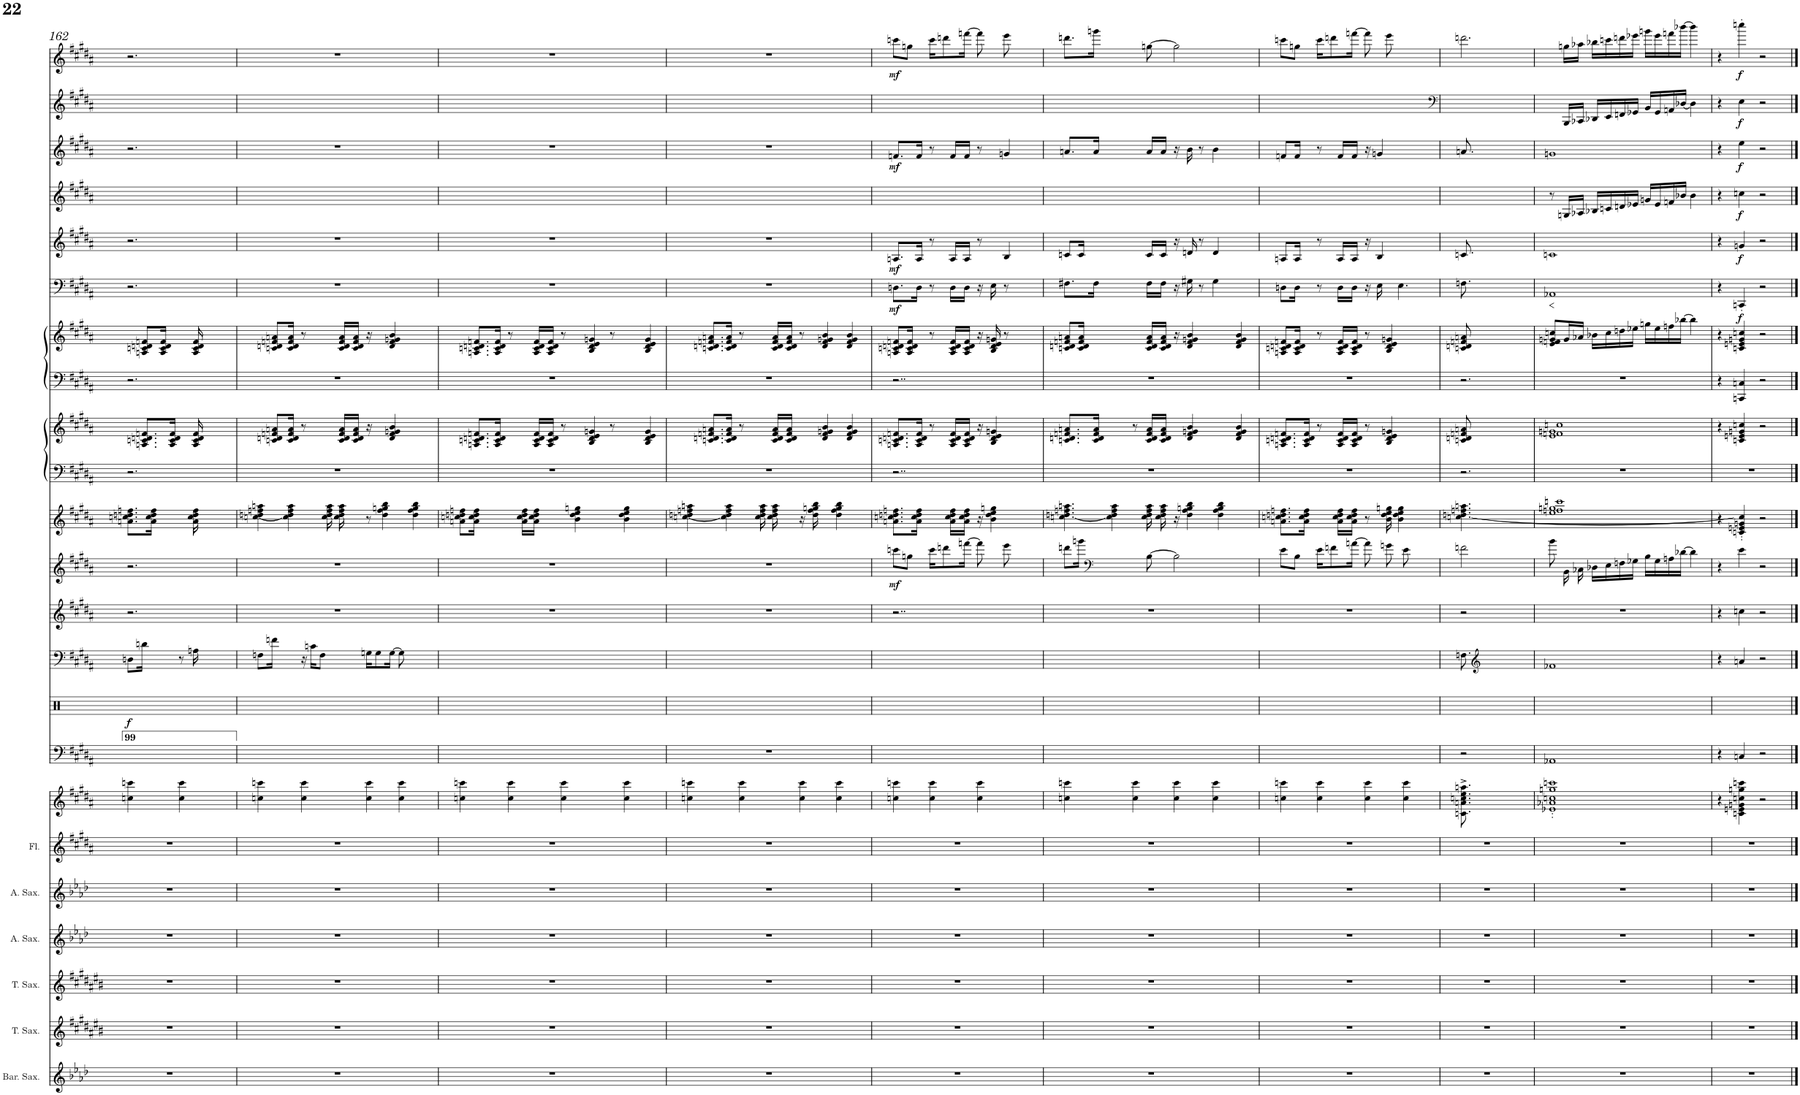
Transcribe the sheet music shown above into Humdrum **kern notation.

**kern	**kern	**kern	**kern	**kern	**kern	**kern	**kern	**kern	**dynam	**kern	**kern	**kern	**dynam	**kern	**kern	**kern	**kern	**kern	**kern	**dynam	**kern	**dynam	**kern	**dynam	**kern	**dynam	**kern	**dynam	**kern	**dynam
*part21	*part20	*part19	*part18	*part17	*part16	*part15	*part14	*part13	*part13	*part12	*part11	*part10	*part10	*part9	*part8	*part8	*part7	*part7	*part6	*part6	*part5	*part5	*part4	*part4	*part3	*part3	*part2	*part2	*part1	*part1
*staff23	*staff22	*staff21	*staff20	*staff19	*staff18	*staff17	*staff16	*staff15	*staff15	*staff14	*staff13	*staff12	*staff12	*staff11	*staff10	*staff9	*staff8	*staff7	*staff6	*staff6	*staff5	*staff5	*staff4	*staff4	*staff3	*staff3	*staff2	*staff2	*staff1	*staff1
*I"Baritone Saxophone	*I"Tenor Saxophone	*I"Tenor Saxophone	*I"Alto Saxophone	*I"Alto Saxophone	*I"Flute	*I"Voice	*I"Voice	*I"Voice	*	*I"Voice	*I"Voice	*I"Voice	*	*I"Voice	*I"Piano	*	*I"Piano	*	*I"Voice	*	*I"Voice	*	*I"Voice	*	*I"Voice	*	*I"Voice	*	*I"Voice	*
*I'Bar. Sax.	*I'T. Sax.	*I'T. Sax.	*I'A. Sax.	*I'A. Sax.	*I'Fl.	*I'V	*I'V	*I'V	*	*I'V	*I'V	*I'V	*	*I'V	*I'Pno	*	*I'Pno	*	*I'V	*	*I'V	*	*I'V	*	*I'V	*	*I'V	*	*I'V	*
!!LO:PB:g=z
*clefG2	*clefG2	*clefG2	*clefG2	*clefG2	*clefG2	*clefG2	*clefF4	*clefX	*	*clefF4	*clefG2	*clefG2	*	*clefG2	*clefF4	*clefG2	*clefF4	*clefG2	*clefF4	*	*clefG2	*	*clefG2	*	*clefG2	*	*clefG2	*	*clefG2	*
*Trd12c21	*Trd8c14	*Trd8c14	*Trd5c9	*Trd5c9	*	*	*	*	*	*	*	*	*	*	*	*	*	*	*	*	*	*	*	*	*	*	*	*	*	*
*k[b-e-a-d-]	*k[f#c#g#d#a#e#b#]	*k[f#c#g#d#a#e#b#]	*k[b-e-a-d-]	*k[b-e-a-d-]	*k[f#c#g#d#a#]	*k[f#c#g#d#a#]	*k[f#c#g#d#a#]	*k[]	*	*k[f#c#g#d#a#]	*k[f#c#g#d#a#]	*k[f#c#g#d#a#]	*	*k[f#c#g#d#a#]	*k[f#c#g#d#a#]	*k[f#c#g#d#a#]	*k[f#c#g#d#a#]	*k[f#c#g#d#a#]	*k[f#c#g#d#a#]	*	*k[f#c#g#d#a#]	*	*k[f#c#g#d#a#]	*	*k[f#c#g#d#a#]	*	*k[f#c#g#d#a#]	*	*k[f#c#g#d#a#]	*
*M4/4	*M4/4	*M4/4	*M4/4	*M4/4	*M4/4	*M4/4	*M4/4	*M4/4	*	*M4/4	*M4/4	*M4/4	*	*M4/4	*M4/4	*M4/4	*M4/4	*M4/4	*M4/4	*	*M4/4	*	*M4/4	*	*M4/4	*	*M4/4	*	*M4/4	*
=162	=162	=162	=162	=162	=162	=162	=162	=162	=162	=162	=162	=162	=162	=162	=162	=162	=162	=162	=162	=162	=162	=162	=162	=162	=162	=162	=162	=162	=162	=162
!	!	!	!	!	!	!	!	!	!LO:DY:b	!	!	!	!	!	!	!	!	!	!	!	!	!	!	!	!	!	!	!	!	!
1r	1r	1r	1r	1r	1r	4ccn\ 4cccn\	1ryy	1ryy	f	8Dn\L	2.r	2.r	.	8.an\ 8.ccn\ 8.ddn\ 8.ffn\L	2.r	8ryy	2.r	8ryy	2.r	.	2.r	.	1ryy	.	2.r	.	1ryy	.	2.r	.
.	.	.	.	.	.	.	.	.	.	16dn\Jk	.	.	.	.	.	8.An/ 8.cn/ 8.dn/ 8.fn/L	.	8An/ 8cn/ 8dn/ 8fn/L	.	.	.	.	.	.	.	.	.	.	.	.
.	.	.	.	.	.	.	.	.	.	8.ryy	.	.	.	16a\ 16cc\ 16dd\ 16ff\Jk	.	.	.	.	.	.	.	.	.	.	.	.	.	.	.	.
.	.	.	.	.	.	8ryy	.	.	.	.	.	.	.	4ryy	.	.	.	16A/ 16c/ 16d/ 16f/Jk	.	.	.	.	.	.	.	.	.	.	.	.
.	.	.	.	.	.	.	.	.	.	.	.	.	.	.	.	16A/ 16c/ 16d/ 16f/Jk	.	8.ryy	.	.	.	.	.	.	.	.	.	.	.	.
.	.	.	.	.	.	4cc\ 4ccc\	.	.	.	8r	.	.	.	.	.	8ryy	.	.	.	.	.	.	.	.	.	.	.	.	.	.
.	.	.	.	.	.	.	.	.	.	16An\	.	.	.	16a\ 16cc\ 16dd\ 16ff\	.	16A/ 16c/ 16d/ 16f/	.	16A/ 16c/ 16d/ 16f/	.	.	.	.	.	.	.	.	.	.	.	.
.	.	.	.	.	.	.	.	.	.	4..ryy	.	.	.	4..ryy	.	4..ryy	.	4..ryy	.	.	.	.	.	.	.	.	.	.	.	.
.	.	.	.	.	.	4.ryy	.	.	.	.	.	.	.	.	.	.	.	.	.	.	.	.	.	.	.	.	.	.	.	.
.	.	.	.	.	.	.	.	.	.	.	4ryy	4ryy	.	.	4ryy	.	4ryy	.	4ryy	.	4ryy	.	.	.	4ryy	.	.	.	4ryy	.
=163	=163	=163	=163	=163	=163	=163	=163	=163	=163	=163	=163	=163	=163	=163	=163	=163	=163	=163	=163	=163	=163	=163	=163	=163	=163	=163	=163	=163	=163	=163
1r	1r	1r	1r	1r	1r	4ccn\ 4cccn\	1ryy	1ryy	.	8Fn\L	1r	1r	.	[<4ccn\ 4ddn\ 4ffn\ 4aan\	1r	8ryy	1r	8ryy	1r	.	1r	.	1ryy	.	1r	.	1ryy	.	1r	.
.	.	.	.	.	.	.	.	.	.	16fn\Jk	.	.	.	.	.	8cn/ 8dn/ 8fn/ 8an/L	.	8cn/ 8dn/ 8fn/ 8an/L	.	.	.	.	.	.	.	.	.	.	.	.
.	.	.	.	.	.	.	.	.	.	8ryy	.	.	.	.	.	.	.	.	.	.	.	.	.	.	.	.	.	.	.	.
.	.	.	.	.	.	16ryy	.	.	.	.	.	.	.	4cc\] 4dd\ 4ff\ 4aa\	.	16c/ 16d/ 16f/ 16a/Jk	.	16c/ 16d/ 16f/ 16a/Jk	.	.	.	.	.	.	.	.	.	.	.	.
.	.	.	.	.	.	4cc\ 4ccc\	.	.	.	16r	.	.	.	.	.	8r	.	8r	.	.	.	.	.	.	.	.	.	.	.	.
.	.	.	.	.	.	.	.	.	.	16cn\KL	.	.	.	.	.	.	.	.	.	.	.	.	.	.	.	.	.	.	.	.
.	.	.	.	.	.	.	.	.	.	8F\J	.	.	.	.	.	8ryy	.	8ryy	.	.	.	.	.	.	.	.	.	.	.	.
.	.	.	.	.	.	.	.	.	.	.	.	.	.	16cc\ 16dd\ 16ff\ 16aa\	.	.	.	.	.	.	.	.	.	.	.	.	.	.	.	.
.	.	.	.	.	.	8ryy	.	.	.	8ryy	.	.	.	16cc\ 16dd\ 16ff\ 16aa\	.	16c/ 16d/ 16f/ 16a/LL	.	16c/ 16d/ 16f/ 16a/LL	.	.	.	.	.	.	.	.	.	.	.	.
.	.	.	.	.	.	.	.	.	.	.	.	.	.	16ryy	.	16c/ 16d/ 16f/ 16a/JJ	.	16c/ 16d/ 16f/ 16a/JJ	.	.	.	.	.	.	.	.	.	.	.	.
.	.	.	.	.	.	4cc\ 4ccc\	.	.	.	16Gn\KL	.	.	.	8r	.	16r	.	16r	.	.	.	.	.	.	.	.	.	.	.	.
.	.	.	.	.	.	.	.	.	.	8G\	.	.	.	.	.	8ryy	.	8ryy	.	.	.	.	.	.	.	.	.	.	.	.
.	.	.	.	.	.	.	.	.	.	.	.	.	.	[8.dd\ [8.ff\ [8.ggn\ [8.bb\	.	.	.	.	.	.	.	.	.	.	.	.	.	.	.	.
.	.	.	.	.	.	.	.	.	.	[>16G\Jk	.	.	.	.	.	[8d/ [8f/ [8gn/ [8b/	.	[8d/ [8f/ [8gn/ [8b/	.	.	.	.	.	.	.	.	.	.	.	.
.	.	.	.	.	.	[16cc\ [16ccc\	.	.	.	16G\_	.	.	.	.	.	.	.	.	.	.	.	.	.	.	.	.	.	.	.	.
4ryy	4ryy	4ryy	4ryy	4ryy	4ryy	8.ryy	4ryy	4ryy	.	16ryy	4ryy	4ryy	.	16ryy	4ryy	8ryy	4ryy	8ryy	4ryy	.	4ryy	.	4ryy	.	4ryy	.	4ryy	.	4ryy	.
.	.	.	.	.	.	.	.	.	.	4ryy	.	.	.	4dd\ 4ff\ 4gg\ 4bb\	.	.	.	.	.	.	.	.	.	.	.	.	.	.	.	.
.	.	.	.	.	.	.	.	.	.	.	.	.	.	.	.	8.ryy	.	8.ryy	.	.	.	.	.	.	.	.	.	.	.	.
.	.	.	.	.	.	8ryy	.	.	.	.	.	.	.	.	.	.	.	.	.	.	.	.	.	.	.	.	.	.	.	.
16ryy	16ryy	16ryy	16ryy	16ryy	16ryy	.	16ryy	16ryy	.	.	16ryy	16ryy	.	.	16ryy	.	16ryy	.	16ryy	.	16ryy	.	16ryy	.	16ryy	.	16ryy	.	16ryy	.
=164	=164	=164	=164	=164	=164	=164	=164	=164	=164	=164	=164	=164	=164	=164	=164	=164	=164	=164	=164	=164	=164	=164	=164	=164	=164	=164	=164	=164	=164	=164
1r	1r	1r	1r	1r	1r	4ccn\ 4cccn\	1ryy	1ryy	.	1ryy	1r	1r	.	8an\ 8ccn\ 8ddn\ 8ffn\L	1r	8ryy	1r	8ryy	1r	.	1r	.	1ryy	.	1r	.	1ryy	.	1r	.
.	.	.	.	.	.	.	.	.	.	.	.	.	.	16dd\] 16ff\] 16gg\] 16bb\]	.	8d/] 8f/] 8g/] 8b/]	.	8d/] 8f/] 8g/] 8b/]	.	.	.	.	.	.	.	.	.	.	.	.
.	.	.	.	.	.	.	.	.	.	.	.	.	.	16a\ 16cc\ 16dd\ 16ff\Jk	.	.	.	.	.	.	.	.	.	.	.	.	.	.	.	.
.	.	.	.	.	.	8.cc\] 8.ccc\]	.	.	.	.	.	.	.	4ryy	.	8.An/ 8.cn/ 8.dn/ 8.fn/L	.	8.An/ 8.cn/ 8.dn/ 8.fn/L	.	.	.	.	.	.	.	.	.	.	.	.
.	.	.	.	.	.	8ryy	.	.	.	.	.	.	.	.	.	16A/ 16c/ 16d/ 16f/Jk	.	16A/ 16c/ 16d/ 16f/Jk	.	.	.	.	.	.	.	.	.	.	.	.
.	.	.	.	.	.	.	.	.	.	.	.	.	.	16ryy	.	8.ryy	.	8r	.	.	.	.	.	.	.	.	.	.	.	.
.	.	.	.	.	.	4cc\ 4ccc\	.	.	.	.	.	.	.	16a\ 16cc\ 16dd\ 16ff\LL	.	.	.	.	.	.	.	.	.	.	.	.	.	.	.	.
.	.	.	.	.	.	.	.	.	.	.	.	.	.	16a\ 16cc\ 16dd\ 16ff\JJ	.	.	.	16ryy	.	.	.	.	.	.	.	.	.	.	.	.
.	.	.	.	.	.	.	.	.	.	.	.	.	.	8.ryy	.	16A/ 16c/ 16d/ 16f/LL	.	16A/ 16c/ 16d/ 16f/LL	.	.	.	.	.	.	.	.	.	.	.	.
.	.	.	.	.	.	.	.	.	.	.	.	.	.	.	.	16A/ 16c/ 16d/ 16f/JJ	.	16A/ 16c/ 16d/ 16f/JJ	.	.	.	.	.	.	.	.	.	.	.	.
.	.	.	.	.	.	16ryy	.	.	.	.	.	.	.	.	.	8r	.	8r	.	.	.	.	.	.	.	.	.	.	.	.
.	.	.	.	.	.	4cc\ 4ccc\	.	.	.	.	.	.	.	[8.b\ [8.dd\ [8.ee\ [8.ggn\	.	.	.	.	.	.	.	.	.	.	.	.	.	.	.	.
.	.	.	.	.	.	.	.	.	.	.	.	.	.	.	.	8ryy	.	8ryy	.	.	.	.	.	.	.	.	.	.	.	.
2ryy	2ryy	2ryy	2ryy	2ryy	2ryy	.	2ryy	2ryy	.	16G\]	2ryy	2ryy	.	.	16%5r	.	16%5r	.	2ryy	.	2ryy	.	2ryy	.	2ryy	.	2ryy	.	2ryy	.
.	.	.	.	.	.	.	.	.	.	2.ryy	.	.	.	4ryy	.	[16B/ [16d/ [16e/ [16gn/	.	[16B/ [16d/ [16e/ [16gn/	.	.	.	.	.	.	.	.	.	.	.	.
.	.	.	.	.	.	16ryy	.	.	.	.	.	.	.	.	.	16ryy	.	16ryy	.	.	.	.	.	.	.	.	.	.	.	.
.	.	.	.	.	.	8ryy	.	.	.	.	.	.	.	.	.	8r	.	8r	.	.	.	.	.	.	.	.	.	.	.	.
.	.	.	.	.	.	4cc\ 4ccc\	.	.	.	.	.	.	.	4b\ 4dd\ 4ee\ 4gg\	2ryy	4ryy	2ryy	4ryy	.	.	.	.	.	.	.	.	.	.	.	.
4ryy	4ryy	4ryy	4ryy	4ryy	4ryy	.	4ryy	4ryy	.	.	4ryy	4ryy	.	.	.	.	.	.	4ryy	.	4ryy	.	4ryy	.	4ryy	.	4ryy	.	4ryy	.
.	.	.	.	.	.	4ryy	.	.	.	.	.	.	.	4ryy	.	4B/ 4d/ 4e/ 4g/	.	4B/ 4d/ 4e/ 4g/	.	.	.	.	.	.	.	.	.	.	.	.
16ryy	16ryy	16ryy	16ryy	16ryy	16ryy	.	16ryy	16ryy	.	.	16ryy	16ryy	.	.	.	.	.	.	16ryy	.	16ryy	.	16ryy	.	16ryy	.	16ryy	.	16ryy	.
=165	=165	=165	=165	=165	=165	=165	=165	=165	=165	=165	=165	=165	=165	=165	=165	=165	=165	=165	=165	=165	=165	=165	=165	=165	=165	=165	=165	=165	=165	=165
1r	1r	1r	1r	1r	1r	4ccn\ 4cccn\	1r	1ryy	.	1ryy	1r	1r	.	[<4ccn\ 4ddn\ 4ffn\ 4aan\	1r	4ryy	1r	4ryy	1r	.	1r	.	1ryy	.	1r	.	1ryy	.	1r	.
.	.	.	.	.	.	4ryy	.	.	.	.	.	.	.	16b\] 16dd\] 16ee\] 16gg\]	.	8.B/] 8.d/] 8.e/] 8.g/]	.	8.B/] 8.d/] 8.e/] 8.g/]	.	.	.	.	.	.	.	.	.	.	.	.
.	.	.	.	.	.	.	.	.	.	.	.	.	.	8.ryy	.	.	.	.	.	.	.	.	.	.	.	.	.	.	.	.
.	.	.	.	.	.	.	.	.	.	.	.	.	.	.	.	8.cn/ 8.dn/ 8.fn/ 8.an/L	.	8.cn/ 8.dn/ 8.fn/ 8.an/L	.	.	.	.	.	.	.	.	.	.	.	.
.	.	.	.	.	.	16ryy	.	.	.	.	.	.	.	4cc\] 4dd\ 4ff\ 4aa\	.	.	.	.	.	.	.	.	.	.	.	.	.	.	.	.
.	.	.	.	.	.	4ryy	.	.	.	.	.	.	.	.	.	.	.	.	.	.	.	.	.	.	.	.	.	.	.	.
.	.	.	.	.	.	.	.	.	.	.	.	.	.	.	.	16c/ 16d/ 16f/ 16a/Jk	.	16c/ 16d/ 16f/ 16a/Jk	.	.	.	.	.	.	.	.	.	.	.	.
.	.	.	.	.	.	.	.	.	.	.	.	.	.	.	.	8r	.	8r	.	.	.	.	.	.	.	.	.	.	.	.
.	.	.	.	.	.	.	.	.	.	.	.	.	.	16cc\ 16dd\ 16ff\ 16aa\	.	.	.	.	.	.	.	.	.	.	.	.	.	.	.	.
.	.	.	.	.	.	4cc\ 4ccc\	.	.	.	.	.	.	.	16cc\ 16dd\ 16ff\ 16aa\	.	8ryy	.	8ryy	.	.	.	.	.	.	.	.	.	.	.	.
.	.	.	.	.	.	.	.	.	.	.	.	.	.	16ryy	.	.	.	.	.	.	.	.	.	.	.	.	.	.	.	.
.	.	.	.	.	.	.	.	.	.	.	.	.	.	16r	.	16c/ 16d/ 16f/ 16a/LL	.	16c/ 16d/ 16f/ 16a/LL	.	.	.	.	.	.	.	.	.	.	.	.
2ryy	2ryy	2ryy	2ryy	2ryy	2ryy	.	2ryy	2ryy	.	2ryy	2ryy	2ryy	.	16dd\ 16ff\ 16ggn\ 16bb\	16%13r	16c/ 16d/ 16f/ 16a/JJ	16%13r	16c/ 16d/ 16f/ 16a/JJ	2ryy	.	2ryy	.	2ryy	.	2ryy	.	2ryy	.	2ryy	.
.	.	.	.	.	.	8ryy	.	.	.	.	.	.	.	8ryy	.	8ryy	.	8r	.	.	.	.	.	.	.	.	.	.	.	.
.	.	.	.	.	.	[8cc\ [8ccc\	.	.	.	.	.	.	.	4dd\ 4ff\ 4gg\ 4bb\	.	4d/ 4f/ 4gn/ 4b/	.	4d/ 4f/ 4gn/ 4b/	.	.	.	.	.	.	.	.	.	.	.	.
.	.	.	.	.	.	4cc\ 4ccc\	.	.	.	.	.	.	.	.	.	.	.	.	.	.	.	.	.	.	.	.	.	.	.	.
.	.	.	.	.	.	.	.	.	.	.	.	.	.	8ryy	.	4d/ 4f/ 4g/ 4b/	.	4d/ 4f/ 4g/ 4b/	.	.	.	.	.	.	.	.	.	.	.	.
4ryy	4ryy	4ryy	4ryy	4ryy	4ryy	.	4ryy	4ryy	.	4ryy	4ryy	4ryy	.	.	.	.	.	.	4ryy	.	4ryy	.	4ryy	.	4ryy	.	4ryy	.	4ryy	.
.	.	.	.	.	.	8ryy	.	.	.	.	.	.	.	4ryy	.	.	.	.	.	.	.	.	.	.	.	.	.	.	.	.
.	.	.	.	.	.	8ryy	.	.	.	.	.	.	.	.	.	8ryy	.	8ryy	.	.	.	.	.	.	.	.	.	.	.	.
16ryy	16ryy	16ryy	16ryy	16ryy	16ryy	.	16ryy	16ryy	.	16ryy	16ryy	16ryy	.	.	.	.	.	.	16ryy	.	16ryy	.	16ryy	.	16ryy	.	16ryy	.	16ryy	.
=166	=166	=166	=166	=166	=166	=166	=166	=166	=166	=166	=166	=166	=166	=166	=166	=166	=166	=166	=166	=166	=166	=166	=166	=166	=166	=166	=166	=166	=166	=166
!	!	!	!	!	!	!	!	!	!	!	!	!	!LO:DY:b	!	!	!	!	!	!	!LO:DY:b	!	!LO:DY:b	!	!	!	!LO:DY:b	!	!	!	!LO:DY:b
1r	1r	1r	1r	1r	1r	4ccn\ 4cccn\	1ryy	1ryy	.	1ryy	2..r	8cccn\L	mf	8.an\ 8.ccn\ 8.ddn\ 8.ffn\L	2..r	8.An/ 8.cn/ 8.dn/ 8.fn/L	2..r	8An/ 8cn/ 8dn/ 8fn/L	8.Dn\L	mf	8.An/L	mf	1ryy	.	8.fn/L	mf	1ryy	.	8cccn\L	mf
.	.	.	.	.	.	.	.	.	.	.	.	8ggn\J	.	.	.	.	.	16A/ 16c/ 16d/ 16f/Jk	.	.	.	.	.	.	.	.	.	.	8ggn\J	.
.	.	.	.	.	.	.	.	.	.	.	.	.	.	16a\ 16cc\ 16dd\ 16ff\Jk	.	16A/ 16c/ 16d/ 16f/Jk	.	16ryy	16D\Jk	.	16A/Jk	.	.	.	16f/Jk	.	.	.	.	.
.	.	.	.	.	.	8cc\] 8ccc\]	.	.	.	.	.	16ccc\KL	.	8ryy	.	8r	.	8r	8r	.	8r	.	.	.	8r	.	.	.	16ccc\KL	.
.	.	.	.	.	.	.	.	.	.	.	.	8dddn\	.	.	.	.	.	.	.	.	.	.	.	.	.	.	.	.	8dddn\	.
.	.	.	.	.	.	4cc\ 4ccc\	.	.	.	.	.	.	.	16a\ 16cc\ 16dd\ 16ff\LL	.	16A/ 16c/ 16d/ 16f/LL	.	16A/ 16c/ 16d/ 16f/LL	16D\LL	.	16A/LL	.	.	.	16f/LL	.	.	.	.	.
.	.	.	.	.	.	.	.	.	.	.	.	[>16fffn\Jk	.	16a\ 16cc\ 16dd\ 16ff\JJ	.	16A/ 16c/ 16d/ 16f/JJ	.	16A/ 16c/ 16d/ 16f/JJ	16D\JJ	.	16A/JJ	.	.	.	16f/JJ	.	.	.	[>16fffn\Jk	.
.	.	.	.	.	.	.	.	.	.	.	.	8fff\]	.	16r	.	16r	.	16r	16r	.	8r	.	.	.	8r	.	.	.	8fff\]	.
.	.	.	.	.	.	.	.	.	.	.	.	.	.	4b\ 4dd\ 4ee\ 4ggn\	.	4B/ 4d/ 4e/ 4gn/	.	16B/ 16d/ 16e/ 16gn/	16E\	.	.	.	.	.	.	.	.	.	.	.
.	.	.	.	.	.	4cc\ 4ccc\	.	.	.	.	.	8eee\	.	.	.	.	.	8r	8r	.	4B/	.	.	.	4gn/	.	.	.	8eee\	.
.	.	.	.	.	.	.	.	.	.	.	.	4ryy	.	.	.	.	.	4ryy	4ryy	.	.	.	.	.	.	.	.	.	4ryy	.
.	.	.	.	.	.	.	.	.	.	.	.	.	.	8.ryy	.	8.ryy	.	.	.	.	.	.	.	.	.	.	.	.	.	.
.	.	.	.	.	.	4ryy	.	.	.	.	8ryy	.	.	.	2r	.	2r	.	.	.	8ryy	.	.	.	8ryy	.	.	.	.	.
2ryy	2ryy	2ryy	2ryy	2ryy	2ryy	.	2ryy	2ryy	.	2ryy	2ryy	2ryy	.	2ryy	.	2ryy	.	2ryy	2ryy	.	2ryy	.	2ryy	.	2ryy	.	2ryy	.	2ryy	.
.	.	.	.	.	.	4.ryy	.	.	.	.	.	.	.	.	.	.	.	.	.	.	.	.	.	.	.	.	.	.	.	.
.	.	.	.	.	.	.	.	.	.	.	.	.	.	.	8ryy	.	8ryy	.	.	.	.	.	.	.	.	.	.	.	.	.
=167	=167	=167	=167	=167	=167	=167	=167	=167	=167	=167	=167	=167	=167	=167	=167	=167	=167	=167	=167	=167	=167	=167	=167	=167	=167	=167	=167	=167	=167	=167
1r	1r	1r	1r	1r	1r	4ccn\ 4cccn\	1ryy	1ryy	.	1ryy	1r	8dddn\L	.	[<4.ccn\ 4.ddn\ 4.ffn\ 4.aan\	1r	8.cn/ 8.dn/ 8.fn/ 8.an/L	1r	8cn/ 8dn/ 8fn/ 8an/L	8.F#X\L	.	8cn/L	.	1ryy	.	8.an/L	.	1ryy	.	8.dddn\L	.
.	.	.	.	.	.	.	.	.	.	.	.	16gggn\Jk	.	.	.	.	.	16c/ 16d/ 16f/ 16a/Jk	.	.	16c/Jk	.	.	.	.	.	.	.	.	.
*	*	*	*	*	*	*	*	*	*	*	*	*clefF4	*	*	*	*	*	*	*	*	*	*	*	*	*	*	*	*	*	*
.	.	.	.	.	.	.	.	.	.	.	.	2ryy	.	.	.	16c/ 16d/ 16f/ 16a/Jk	.	2ryy	16F#\Jk	.	2ryy	.	.	.	16a/Jk	.	.	.	16gggn\Jk	.
.	.	.	.	.	.	4.ryy	.	.	.	.	.	.	.	.	.	4.ryy	.	.	2ryy	.	.	.	.	.	2ryy	.	.	.	2ryy	.
.	.	.	.	.	.	.	.	.	.	.	.	.	.	4cc\] 4dd\ 4ff\ 4aa\	.	.	.	.	.	.	.	.	.	.	.	.	.	.	.	.
.	.	.	.	.	.	4cc\ 4ccc\	.	.	.	.	.	.	.	8ryy	.	8r	.	.	.	.	.	.	.	.	.	.	.	.	.	.
.	.	.	.	.	.	.	.	.	.	.	.	16ryy	.	.	.	.	.	16ryy	.	.	16ryy	.	.	.	.	.	.	.	.	.
.	.	.	.	.	.	.	.	.	.	.	.	[>8B\	.	16cc\ 16dd\ 16ff\ 16aa\	.	16c/ 16d/ 16f/ 16a/LL	.	16c/ 16d/ 16f/ 16a/LL	16F#\LL	.	16c/LL	.	.	.	16a/LL	.	.	.	[>8ggn\	.
.	.	.	.	.	.	.	.	.	.	.	.	.	.	16cc\ 16dd\ 16ff\ 16aa\	.	16c/ 16d/ 16f/ 16a/JJ	.	16c/ 16d/ 16f/ 16a/JJ	16F#\JJ	.	16c/JJ	.	.	.	16a/JJ	.	.	.	.	.
.	.	.	.	.	.	[8cc\ [8ccc\	.	.	.	.	.	8B\_	.	16r	.	16ryy	.	16r	16r	.	16r	.	.	.	16r	.	.	.	8gg\_	.
.	.	.	.	.	.	.	.	.	.	.	.	.	.	[16dd\ [16ff\ [16ggn\ [16bb\	.	[16d/ [16f/ [16gn/ [16b/	.	[16d/ [16f/ [16gn/ [16b/	16G#X\	.	16dn/	.	.	.	16b\	.	.	.	.	.
2ryy	2ryy	2ryy	2ryy	2ryy	2ryy	8ryy	2ryy	2ryy	.	2ryy	2ryy	4.ryy	.	8.ryy	2ryy	8.ryy	2ryy	8.ryy	8r	.	8r	.	2ryy	.	8r	.	2ryy	.	4.ryy	.
.	.	.	.	.	.	4cc\ 4ccc\	.	.	.	.	.	.	.	.	.	.	.	.	4G#\	.	4d/	.	.	.	4b\	.	.	.	.	.
.	.	.	.	.	.	.	.	.	.	.	.	.	.	4dd\ 4ff\ 4gg\ 4bb\	.	8.ryy	.	8.ryy	.	.	.	.	.	.	.	.	.	.	.	.
.	.	.	.	.	.	4ryy	.	.	.	.	.	4ryy	.	.	.	4d/ 4f/ 4g/ 4b/	.	4d/ 4f/ 4g/ 4b/	4ryy	.	4ryy	.	.	.	4ryy	.	.	.	4ryy	.
.	.	.	.	.	.	.	.	.	.	.	.	.	.	8.ryy	.	.	.	.	.	.	.	.	.	.	.	.	.	.	.	.
8ryy	8ryy	8ryy	8ryy	8ryy	8ryy	.	8ryy	8ryy	.	8ryy	8ryy	.	.	.	8ryy	.	8ryy	.	.	.	.	.	8ryy	.	.	.	8ryy	.	.	.
=168	=168	=168	=168	=168	=168	=168	=168	=168	=168	=168	=168	=168	=168	=168	=168	=168	=168	=168	=168	=168	=168	=168	=168	=168	=168	=168	=168	=168	=168	=168
1r	1r	1r	1r	1r	1r	4ccn\ 4cccn\	1ryy	1ryy	.	1ryy	1r	8e\L	.	8.an\ 8.ccn\ 8.ddn\ 8.ffn\L	1r	8.An/ 8.cn/ 8.dn/ 8.fn/L	1r	8An/ 8cn/ 8dn/ 8fn/L	8Dn\L	.	8An/L	.	1ryy	.	8fn/L	.	1ryy	.	8cccn\L	.
.	.	.	.	.	.	.	.	.	.	.	.	4.B\]	.	.	.	.	.	8.d/] 8.f/] 8.g/] 8.b/]	16D\Jk	.	16A/Jk	.	.	.	16f/Jk	.	.	.	4.gg\]	.
.	.	.	.	.	.	.	.	.	.	.	.	.	.	8.dd\] 8.ff\] 8.gg\] 8.bb\]	.	8.d/] 8.f/] 8.g/] 8.b/]	.	.	16ryy	.	16ryy	.	.	.	16ryy	.	.	.	.	.
.	.	.	.	.	.	8cc\] 8ccc\]	.	.	.	.	.	.	.	.	.	.	.	.	8r	.	8r	.	.	.	8r	.	.	.	.	.
.	.	.	.	.	.	.	.	.	.	.	.	.	.	.	.	.	.	16A/ 16c/ 16d/ 16f/Jk	.	.	.	.	.	.	.	.	.	.	.	.
.	.	.	.	.	.	4cc\ 4ccc\	.	.	.	.	.	.	.	16a\ 16cc\ 16dd\ 16ff\Jk	.	16A/ 16c/ 16d/ 16f/Jk	.	16ryy	16D\LL	.	16A/LL	.	.	.	16f/LL	.	.	.	.	.
.	.	.	.	.	.	.	.	.	.	.	.	.	.	8ryy	.	8r	.	8r	16D\JJ	.	16A/JJ	.	.	.	16f/JJ	.	.	.	.	.
.	.	.	.	.	.	.	.	.	.	.	.	8B\J	.	.	.	.	.	.	16r	.	16r	.	.	.	16r	.	.	.	8ggn\J	.
.	.	.	.	.	.	.	.	.	.	.	.	.	.	16a\ 16cc\ 16dd\ 16ff\LL	.	16A/ 16c/ 16d/ 16f/LL	.	16A/ 16c/ 16d/ 16f/LL	16E\	.	4B/	.	.	.	4gn/	.	.	.	.	.
.	.	.	.	.	.	4cc\ 4ccc\	.	.	.	.	.	16e\KL	.	16a\ 16cc\ 16dd\ 16ff\JJ	.	16A/ 16c/ 16d/ 16f/JJ	.	16A/ 16c/ 16d/ 16f/JJ	16ryy	.	.	.	.	.	.	.	.	.	16ccc\KL	.
.	.	.	.	.	.	.	.	.	.	.	.	8fn\	.	8r	.	8r	.	8r	[16%5E\	.	.	.	.	.	.	.	.	.	8dddn\	.
.	.	.	.	.	.	.	.	.	.	.	.	[>16an\Jk	.	16b\ 16dd\ 16ee\ 16ggn\	.	4B/ 4d/ 4e/ 4gn/	.	4B/ 4d/ 4e/ 4gn/	.	.	8.ryy	.	.	.	8.ryy	.	.	.	[>16fffn\Jk	.
.	.	.	.	.	.	4cc\ 4ccc\	.	.	.	.	.	8a\]	.	4b\ 4dd\ 4ee\ 4gg\	.	.	.	.	.	.	.	.	.	.	.	.	.	.	8fff\]	.
2ryy	2ryy	2ryy	2ryy	2ryy	2ryy	.	2ryy	2ryy	.	2ryy	2ryy	8gn\	.	.	8%5r	.	8%5r	.	2ryy	.	2ryy	.	2ryy	.	2ryy	.	2ryy	.	8eee\	.
.	.	.	.	.	.	.	.	.	.	.	.	.	.	.	.	8ryy	.	8ryy	.	.	.	.	.	.	.	.	.	.	.	.
.	.	.	.	.	.	16ryy	.	.	.	.	.	8e\	.	16ryy	.	.	.	.	.	.	.	.	.	.	.	.	.	.	4ryy	.
.	.	.	.	.	.	4..ryy	.	.	.	.	.	.	.	4..ryy	.	4..ryy	.	4..ryy	.	.	.	.	.	.	.	.	.	.	.	.
.	.	.	.	.	.	.	.	.	.	.	.	8ryy	.	.	.	.	.	.	.	.	.	.	.	.	.	.	.	.	.	.
.	.	.	.	.	.	.	.	.	.	.	.	4ryy	.	.	.	.	.	.	.	.	.	.	.	.	.	.	.	.	16ryy	.
.	.	.	.	.	.	.	.	.	.	.	.	.	.	.	.	.	.	.	.	.	.	.	.	.	.	.	.	.	8.ryy	.
8ryy	8ryy	8ryy	8ryy	8ryy	8ryy	.	8ryy	8ryy	.	8ryy	8ryy	.	.	.	.	.	.	.	8ryy	.	8ryy	.	8ryy	.	8ryy	.	8ryy	.	.	.
=169	=169	=169	=169	=169	=169	=169	=169	=169	=169	=169	=169	=169	=169	=169	=169	=169	=169	=169	=169	=169	=169	=169	=169	=169	=169	=169	=169	=169	=169	=169
*	*	*	*	*	*	*	*	*	*	*	*	*	*	*	*	*	*	*	*	*	*	*	*	*	*	*	*clefF4	*	*	*
1r	1r	1r	1r	1r	1r	8.cn\^ 8.an\^ 8.ccn\^ 8.ee\^ 8.aan\^	2r	1ryy	.	8.Fn\	2r	2fn\	.	[<4.ccn\ 4.ddn\ 4.ffn\ 4.aan\	2.r	8cn/ 8dn/ 8fn/ 8an/	2.r	8cn/ 8dn/ 8fn/ 8an/	8.Fn\	.	8.cn/	.	1ryy	.	8.an/	.	1ryy	.	2.dddn\	.
.	.	.	.	.	.	.	.	.	.	.	.	.	.	.	.	16ryy	.	16ryy	.	.	.	.	.	.	.	.	.	.	.	.
*	*	*	*	*	*	*	*	*	*	*clefG2	*	*	*	*	*	*	*	*	*	*	*	*	*	*	*	*	*	*	*	*
.	.	.	.	.	.	2ryy	.	.	.	2ryy	.	.	.	.	.	2..ryy	.	2..ryy	16E\]	.	16ryy	.	.	.	16ryy	.	.	.	.	.
.	.	.	.	.	.	.	.	.	.	.	.	.	.	.	.	.	.	.	2ryy	.	2ryy	.	.	.	2ryy	.	.	.	.	.
.	.	.	.	.	.	.	.	.	.	.	.	.	.	16ryy	.	.	.	.	.	.	.	.	.	.	.	.	.	.	.	.
.	.	.	.	.	.	.	.	.	.	.	.	.	.	2ryy	.	.	.	.	.	.	.	.	.	.	.	.	.	.	.	.
.	.	.	.	.	.	.	2ryy	.	.	.	2ryy	16ryy	.	.	.	.	.	.	.	.	.	.	.	.	.	.	.	.	.	.
.	.	.	.	.	.	.	.	.	.	.	.	2ryy	.	.	.	.	.	.	.	.	.	.	.	.	.	.	.	.	.	.
.	.	.	.	.	.	4ryy	.	.	.	4ryy	.	.	.	.	.	.	.	.	.	.	.	.	.	.	.	.	.	.	.	.
.	.	.	.	.	.	.	.	.	.	.	.	.	.	.	16r	.	16r	.	4ryy	.	4ryy	.	.	.	4ryy	.	.	.	4ryy	.
.	.	.	.	.	.	.	.	.	.	.	.	.	.	.	4ryy	.	4ryy	.	.	.	.	.	.	.	.	.	.	.	.	.
.	.	.	.	.	.	16ryy	.	.	.	16ryy	.	.	.	8ryy	.	.	.	.	.	.	.	.	.	.	.	.	.	.	.	.
16ryy	16ryy	16ryy	16ryy	16ryy	16ryy	16ryy	16ryy	16ryy	.	16ryy	16ryy	.	.	.	.	.	.	.	16ryy	.	16ryy	.	16ryy	.	16ryy	.	16ryy	.	16ryy	.
=170	=170	=170	=170	=170	=170	=170	=170	=170	=170	=170	=170	=170	=170	=170	=170	=170	=170	=170	=170	=170	=170	=170	=170	=170	=170	=170	=170	=170	=170	=170
*	*	*	*	*	*	*^	*	*	*	*	*	*	*	*^	*	*^	*	*	*	*	*	*	*	*	*	*	*	*	*	*
*	*	*	*	*	*	*	*^	*	*	*	*	*	*	*	*	*^	*	*	*^	*	*	*	*	*	*	*	*	*	*	*	*	*	*
*	*	*	*	*	*	*	*	*^	*	*	*	*	*	*	*	*	*	*	*	*	*	*	*	*	*	*	*	*	*	*	*	*	*	*	*	*
1r	1r	1r	1r	1r	1r	1cccn	1ggn	1a-X 1ccn	1e-X''	1AA-X	1ryy	.	1f-X	1r	8b\	.	1cccn	1ee 1ggn	1ffn	1r	1ccn	1e 1gn	1fn	1r	8e/ 8fn/ 8gn/ 8ccn/L	1AA-X	.	1cn	.	8r	.	1gn	.	8ryy	.	8ryy	.
.	.	.	.	.	.	.	.	.	.	.	.	.	.	.	16BB\	.	.	.	.	.	.	.	.	.	16g/L	.	.	.	.	16Gn/LL	.	.	.	16BBB/LL	.	16ggn\LL	.
.	.	.	.	.	.	.	.	.	.	.	.	.	.	.	16C-X\	.	.	.	.	.	.	.	.	.	16a-X/JJ	.	.	.	.	16A-X/JJ	.	.	.	16CC-X/JJ	.	16aa-X\JJ	.
.	.	.	.	.	.	.	.	.	.	.	.	.	.	.	16D-X\LL	.	.	.	.	.	.	.	.	.	16b-X\LL	.	.	.	.	16B-X/LL	.	.	.	16DD-X/LL	.	16bb-X\LL	.
.	.	.	.	.	.	.	.	.	.	.	.	.	.	.	16E\	.	.	.	.	.	.	.	.	.	16cc\	.	.	.	.	16cn/	.	.	.	16EE/	.	16cccn\	.
.	.	.	.	.	.	.	.	.	.	.	.	.	.	.	16Fn\	.	.	.	.	.	.	.	.	.	16ddn\	.	.	.	.	16dn/	.	.	.	16FFn/	.	16dddn\	.
.	.	.	.	.	.	.	.	.	.	.	.	.	.	.	16G-X\JJ	.	.	.	.	.	.	.	.	.	16ee-X\JJ	.	.	.	.	16e-X/JJ	.	.	.	16GG-X/JJ	.	16eee-X\JJ	.
.	.	.	.	.	.	.	.	.	.	.	.	.	.	.	16B\LL	.	.	.	.	.	.	.	.	.	16ggn\LL	.	.	.	.	16gn/LL	.	.	.	16BB/LL	.	16gggn\LL	.
.	.	.	.	.	.	.	.	.	.	.	.	.	.	.	16G-\	.	.	.	.	.	.	.	.	.	16ee-\	.	.	.	.	16e-/	.	.	.	16GG-/	.	16eee-\	.
.	.	.	.	.	.	.	.	.	.	.	.	.	.	.	16An\	.	.	.	.	.	.	.	.	.	16ffn\	.	.	.	.	16fn/	.	.	.	16AAn/	.	16fffn\	.
.	.	.	.	.	.	.	.	.	.	.	.	.	.	.	[>16d-X\JJ	.	.	.	.	.	.	.	.	.	[>16bb-X\JJ	.	.	.	.	16b-X/JJ	.	.	.	[<16D-X/JJ	.	[>16bbb-X\JJ	.
.	.	.	.	.	.	.	.	.	.	.	.	.	.	.	4d-\]	.	.	.	.	.	.	.	.	.	4bb-\]	.	.	.	.	4b-\	.	.	.	4D-\]	.	4bbb-\]	.
*	*	*	*	*	*	*v	*v	*v	*v	*	*	*	*	*	*	*	*v	*v	*v	*	*v	*v	*v	*	*	*	*	*	*	*	*	*	*	*	*	*	*
=171	=171	=171	=171	=171	=171	=171	=171	=171	=171	=171	=171	=171	=171	=171	=171	=171	=171	=171	=171	=171	=171	=171	=171	=171	=171	=171	=171	=171	=171	=171
1r	1r	1r	1r	1r	1r	4r	4r	1ryy	.	4r	4r	4r	.	4r	1r	4r	4r	4r	4r	.	4r	.	4r	.	4r	.	4r	.	4r	.
!	!	!	!	!	!	!	!	!	!	!	!	!	!	!	!	!	!	!	!	!LO:DY:b	!	!LO:DY:b	!	!LO:DY:b	!	!LO:DY:b	!	!LO:DY:b	!	!LO:DY:b
.	.	.	.	.	.	4cn\ 4en\ 4gn\ 4ccn\ 4ggn\ 4cccn\	4Cn/	.	.	4an/	4ccn\	4e\	.	4cn/' 4en/' 4gn/' 4cc/]'	.	4cn/ 4en/ 4gn/ 4ccn/	4CCn/ 4Cn/	4cn/ 4en/ 4gn/ 4ccn/	4CCn'/	f	4gn/	f	4ccn\	f	4ee\	f	4E\	f	4ccccn'\	f
.	.	.	.	.	.	2r	2r	.	.	2r	2r	2r	.	2r	.	2r	2r	2r	2r	.	2r	.	2r	.	2r	.	2r	.	2r	.
==	==	==	==	==	==	==	==	==	==	==	==	==	==	==	==	==	==	==	==	==	==	==	==	==	==	==	==	==	==	==
*-	*-	*-	*-	*-	*-	*-	*-	*-	*-	*-	*-	*-	*-	*-	*-	*-	*-	*-	*-	*-	*-	*-	*-	*-	*-	*-	*-	*-	*-	*-
